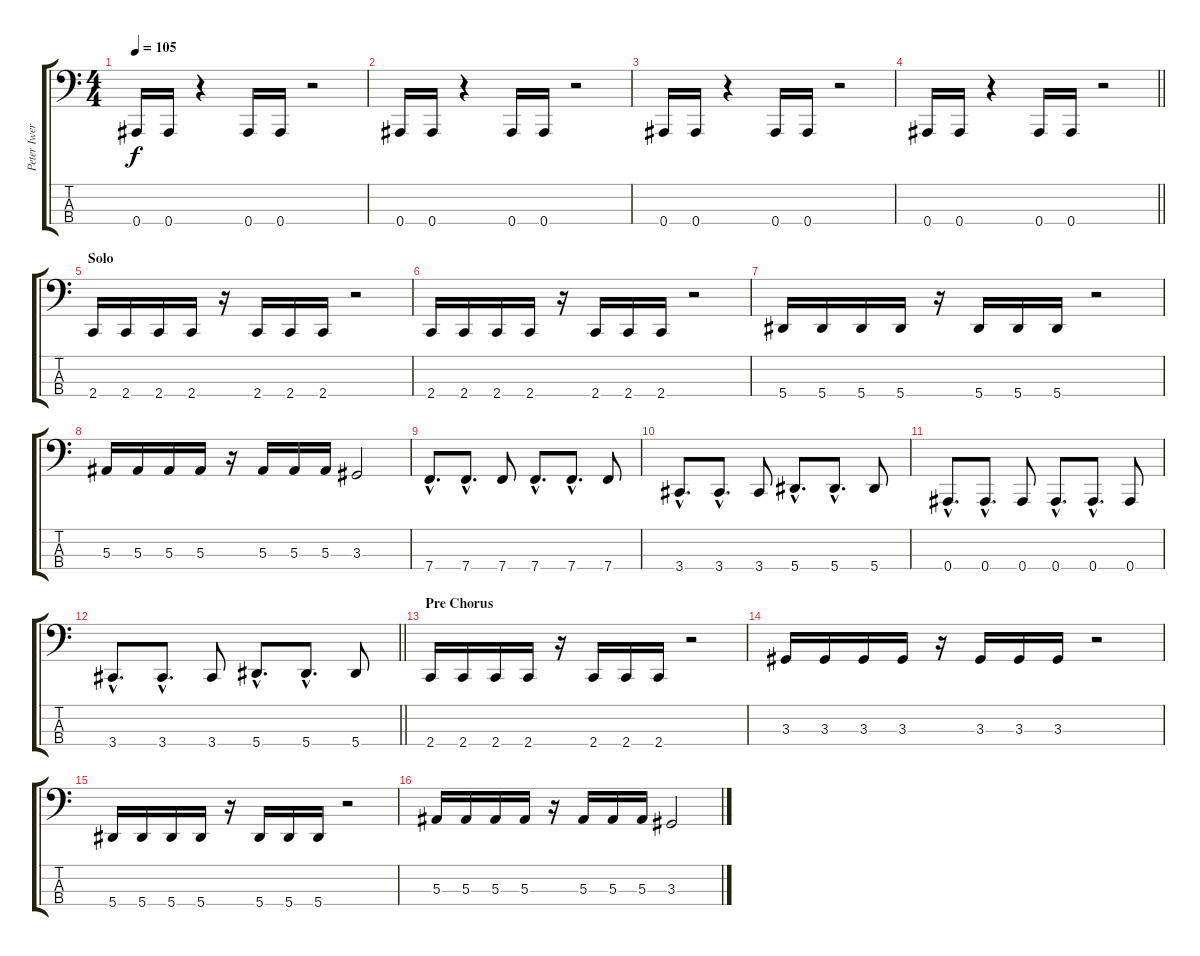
\track ("Peter Iwers" "Peter Iwer") {instrument electricbassfinger}
\staff {score tabs}
\tuning (Eb2 Bb1 F1 Bb0) {hide}
\ts (4 4)
\tempo 105
\clef f4
\ks c
0.4.16{dy f} 0.4.16 r.4 0.4.16 0.4.16 r.2 |
0.4.16 0.4.16 r.4 0.4.16 0.4.16 r.2 |
0.4.16 0.4.16 r.4 0.4.16 0.4.16 r.2 |
\barLineRight lightlight
0.4.16 0.4.16 r.4 0.4.16 0.4.16 r.2 |
\section ("" "Solo")
2.4.16 2.4.16 2.4.16 2.4.16 r.16 2.4.16 2.4.16 2.4.16 r.2 |
2.4.16 2.4.16 2.4.16 2.4.16 r.16 2.4.16 2.4.16 2.4.16 r.2 |
5.4.16 5.4.16 5.4.16 5.4.16 r.16 5.4.16 5.4.16 5.4.16 r.2 |
5.3.16 5.3.16 5.3.16 5.3.16 r.16 5.3.16 5.3.16 5.3.16 3.3.2 |
7.4{hac}.8{d} 7.4{hac}.8{d} 7.4.8 7.4{hac}.8{d} 7.4{hac}.8{d} 7.4.8 |
3.4{hac}.8{d} 3.4{hac}.8{d} 3.4.8 5.4{hac}.8{d} 5.4{hac}.8{d} 5.4.8 |
0.4{hac}.8{d} 0.4{hac}.8{d} 0.4.8 0.4{hac}.8{d} 0.4{hac}.8{d} 0.4.8 |
\barLineRight lightlight
3.4{hac}.8{d} 3.4{hac}.8{d} 3.4.8 5.4{hac}.8{d} 5.4{hac}.8{d} 5.4.8 |
\section ("" "Pre Chorus")
2.4.16 2.4.16 2.4.16 2.4.16 r.16 2.4.16 2.4.16 2.4.16 r.2 |
3.3.16 3.3.16 3.3.16 3.3.16 r.16 3.3.16 3.3.16 3.3.16 r.2 |
5.4.16 5.4.16 5.4.16 5.4.16 r.16 5.4.16 5.4.16 5.4.16 r.2 |
5.3.16 5.3.16 5.3.16 5.3.16 r.16 5.3.16 5.3.16 5.3.16 3.3.2
